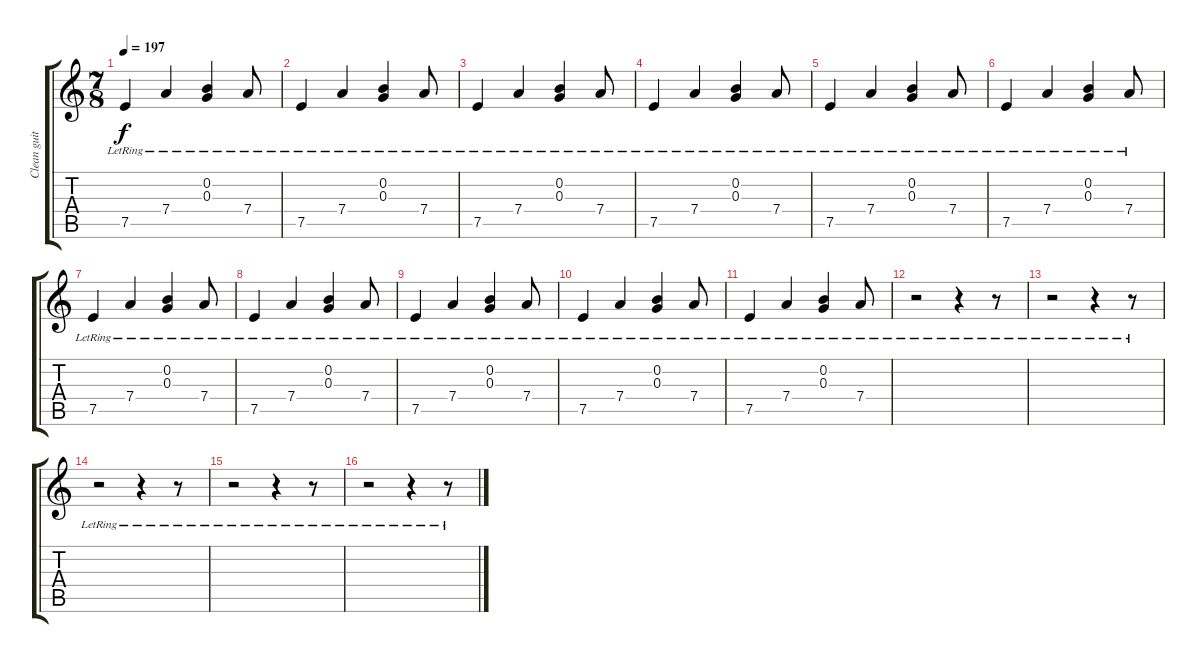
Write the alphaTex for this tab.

\track ("Clean guitar" "Clean guit") {instrument acousticguitarsteel}
\staff {score tabs}
\tuning (E4 B3 G3 D3 A2 E2) {hide}
\ts (7 8)
\tempo 197
\clef g2
\ks c
7.5{lr}.4{dy f} 7.4{lr}.4 (0.2{lr} 0.3{lr}).4 7.4{lr}.8 |
7.5{lr}.4 7.4{lr}.4 (0.2{lr} 0.3{lr}).4 7.4{lr}.8 |
7.5{lr}.4 7.4{lr}.4 (0.2{lr} 0.3{lr}).4 7.4{lr}.8 |
7.5{lr}.4 7.4{lr}.4 (0.2{lr} 0.3{lr}).4 7.4{lr}.8 |
7.5{lr}.4 7.4{lr}.4 (0.2{lr} 0.3{lr}).4 7.4{lr}.8 |
7.5{lr}.4 7.4{lr}.4 (0.2{lr} 0.3{lr}).4 7.4{lr}.8 |
7.5{lr}.4 7.4{lr}.4 (0.2{lr} 0.3{lr}).4 7.4{lr}.8 |
7.5{lr}.4 7.4{lr}.4 (0.2{lr} 0.3{lr}).4 7.4{lr}.8 |
7.5{lr}.4 7.4{lr}.4 (0.2{lr} 0.3{lr}).4 7.4{lr}.8 |
7.5{lr}.4 7.4{lr}.4 (0.2{lr} 0.3{lr}).4 7.4{lr}.8 |
7.5{lr}.4 7.4{lr}.4 (0.2{lr} 0.3{lr}).4 7.4{lr}.8 |
r.2 r.4 r.8 |
r.2 r.4 r.8 |
r.2 r.4 r.8 |
r.2 r.4 r.8 |
r.2 r.4 r.8
